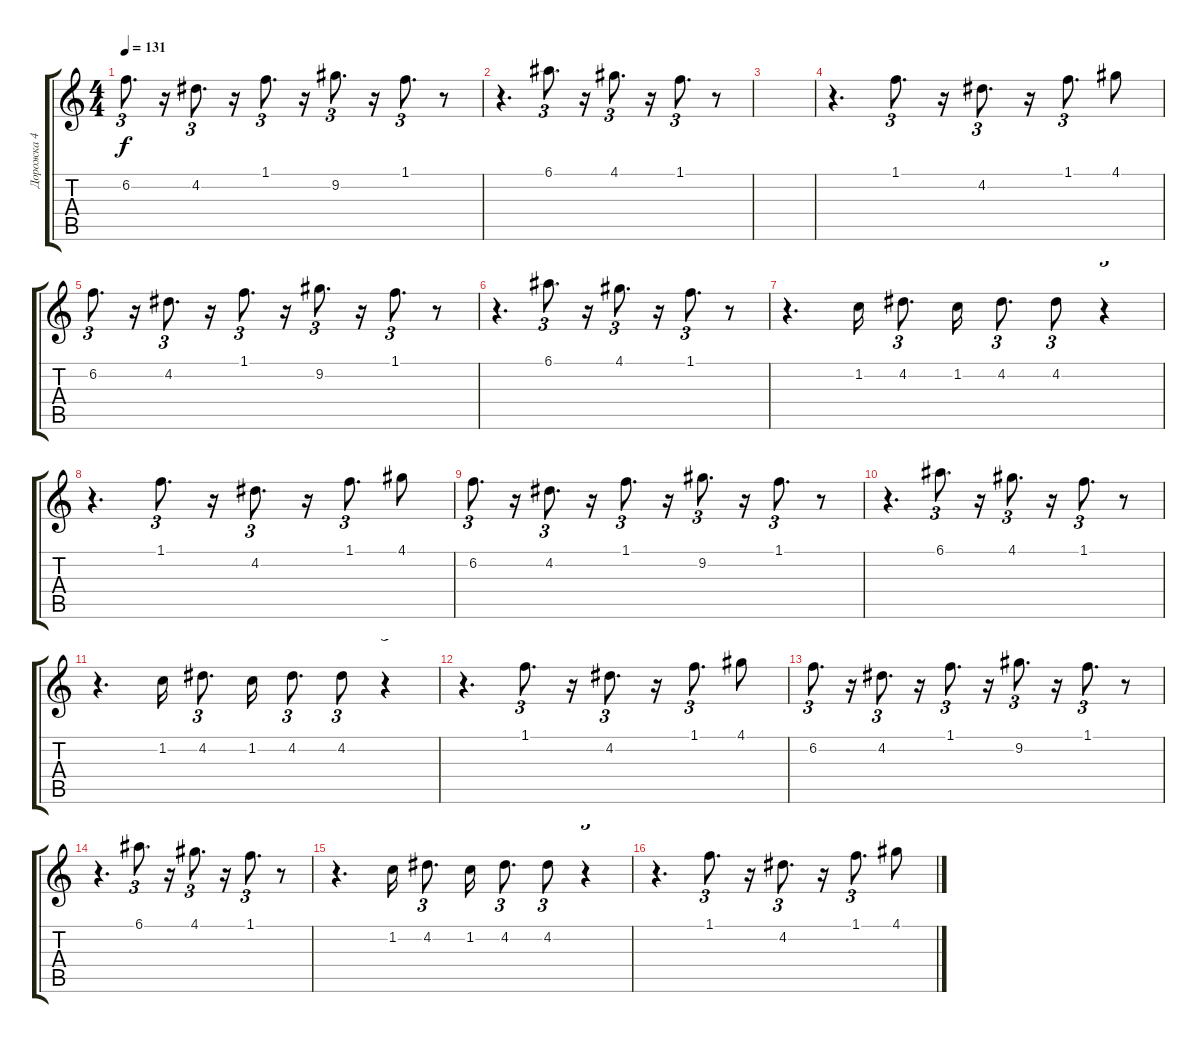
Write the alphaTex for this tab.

\track ("Дорожка 4" "Дорожка 4") {instrument acousticguitarsteel}
\staff {score tabs}
\tuning (E4 B3 G3 D3 A2 E2) {hide}
\ts (4 4)
\tempo 131
\clef g2
\ks c
6.2.8{d tu (3 2) dy f} r.16 4.2.8{d tu (3 2)} r.16 1.1.8{d tu (3 2)} r.16 9.2.8{d tu (3 2)} r.16 1.1.8{d tu (3 2)} r.8 |
r.4{d} 6.1.8{d tu (3 2)} r.16 4.1.8{d tu (3 2)} r.16 1.1.8{d tu (3 2)} r.8 |
|
r.4{d} 1.1.8{d tu (3 2)} r.16 4.2.8{d tu (3 2)} r.16 1.1.8{d tu (3 2)} 4.1.8 |
6.2.8{d tu (3 2)} r.16 4.2.8{d tu (3 2)} r.16 1.1.8{d tu (3 2)} r.16 9.2.8{d tu (3 2)} r.16 1.1.8{d tu (3 2)} r.8 |
r.4{d} 6.1.8{d tu (3 2)} r.16 4.1.8{d tu (3 2)} r.16 1.1.8{d tu (3 2)} r.8 |
r.4{d} 1.2.16 4.2.8{d tu (3 2)} 1.2.16 4.2.8{d tu (3 2)} 4.2.8{tu (3 2)} r.4{tu (3 2)} |
r.4{d} 1.1.8{d tu (3 2)} r.16 4.2.8{d tu (3 2)} r.16 1.1.8{d tu (3 2)} 4.1.8 |
6.2.8{d tu (3 2)} r.16 4.2.8{d tu (3 2)} r.16 1.1.8{d tu (3 2)} r.16 9.2.8{d tu (3 2)} r.16 1.1.8{d tu (3 2)} r.8 |
r.4{d} 6.1.8{d tu (3 2)} r.16 4.1.8{d tu (3 2)} r.16 1.1.8{d tu (3 2)} r.8 |
r.4{d} 1.2.16 4.2.8{d tu (3 2)} 1.2.16 4.2.8{d tu (3 2)} 4.2.8{tu (3 2)} r.4{tu (3 2)} |
r.4{d} 1.1.8{d tu (3 2)} r.16 4.2.8{d tu (3 2)} r.16 1.1.8{d tu (3 2)} 4.1.8 |
6.2.8{d tu (3 2)} r.16 4.2.8{d tu (3 2)} r.16 1.1.8{d tu (3 2)} r.16 9.2.8{d tu (3 2)} r.16 1.1.8{d tu (3 2)} r.8 |
r.4{d} 6.1.8{d tu (3 2)} r.16 4.1.8{d tu (3 2)} r.16 1.1.8{d tu (3 2)} r.8 |
r.4{d} 1.2.16 4.2.8{d tu (3 2)} 1.2.16 4.2.8{d tu (3 2)} 4.2.8{tu (3 2)} r.4{tu (3 2)} |
r.4{d} 1.1.8{d tu (3 2)} r.16 4.2.8{d tu (3 2)} r.16 1.1.8{d tu (3 2)} 4.1.8
